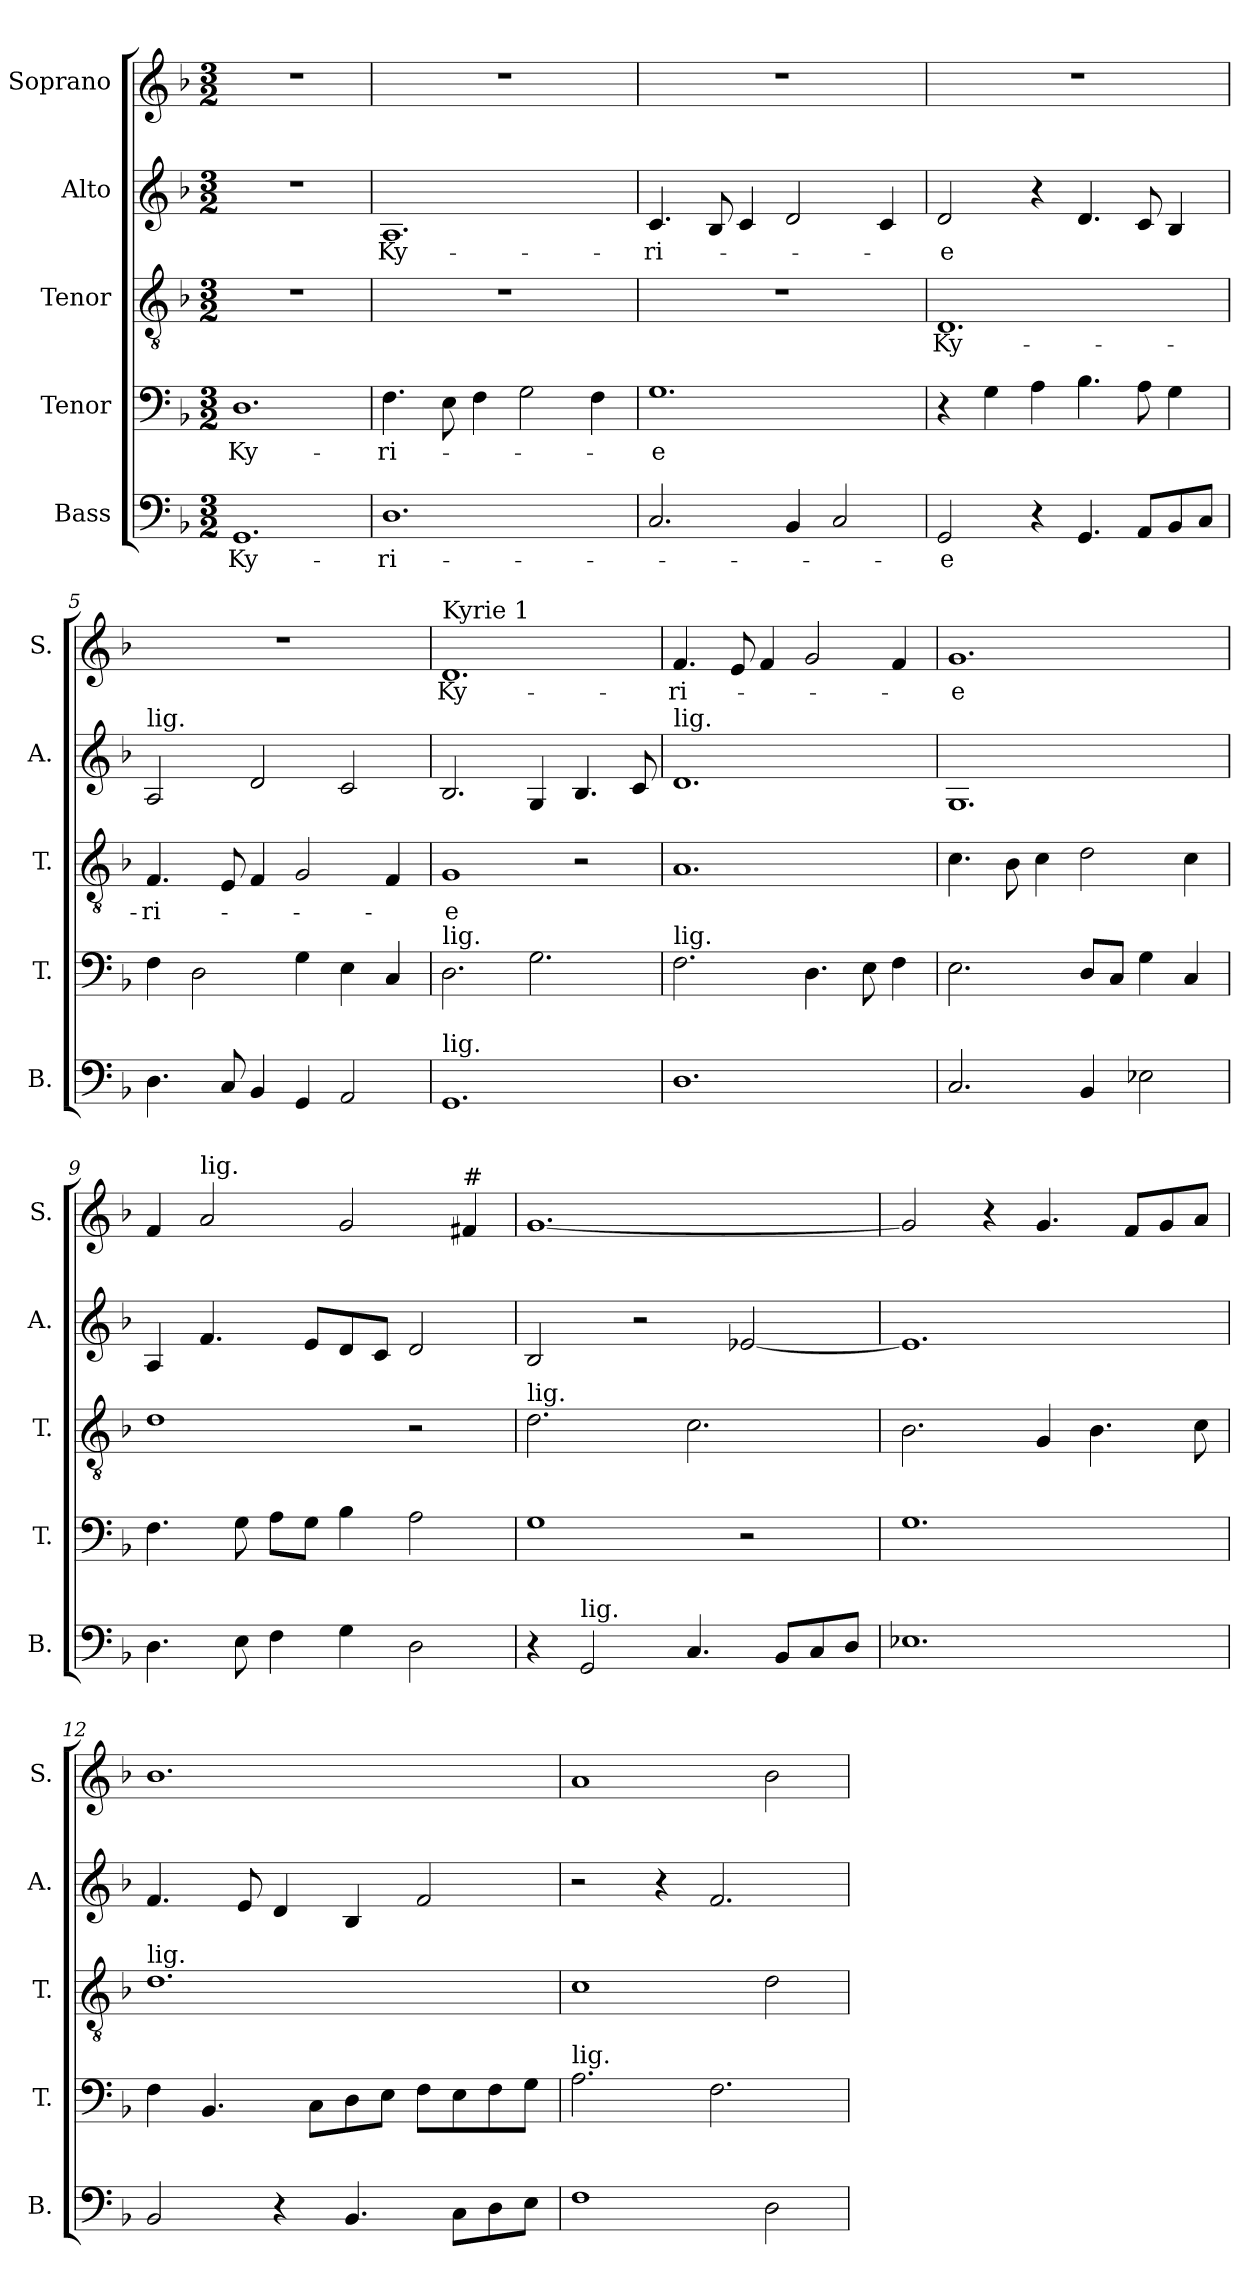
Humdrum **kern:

**kern	**text	**kern	**text	**kern	**text	**kern	**text	**kern	**text
*part5	*part5	*part4	*part4	*part3	*part3	*part2	*part2	*part1	*part1
*staff5	*staff5	*staff4	*staff4	*staff3	*staff3	*staff2	*staff2	*staff1	*staff1
*I"Bass	*	*I"Tenor	*	*I"Tenor	*	*I"Alto	*	*I"Soprano	*
*I'B.	*	*I'T.	*	*I'T.	*	*I'A.	*	*I'S.	*
*clefF4	*	*clefF4	*	*clefGv2	*	*clefG2	*	*clefG2	*
*k[b-]	*	*k[b-]	*	*k[b-]	*	*k[b-]	*	*k[b-]	*
*M3/2	*	*M3/2	*	*M3/2	*	*M3/2	*	*M3/2	*
=1	=1	=1	=1	=1	=1	=1	=1	=1	=1
!	!LO:LY:b	!	!LO:LY:b	!	!	!	!	!	!
1.GG	Ky-	1.D	Ky-	1.r	.	1.r	.	1.r	.
=2	=2	=2	=2	=2	=2	=2	=2	=2	=2
!	!LO:LY:b	!	!LO:LY:b	!	!	!	!LO:LY:b	!	!
1.D	-ri-	4.F\	-ri-	1.r	.	1.A	Ky-	1.r	.
.	.	8E\	.	.	.	.	.	.	.
.	.	4F\	.	.	.	.	.	.	.
.	.	2G\	.	.	.	.	.	.	.
.	.	4F\	.	.	.	.	.	.	.
=3	=3	=3	=3	=3	=3	=3	=3	=3	=3
!	!	!	!LO:LY:b	!	!	!	!LO:LY:b	!	!
2.C/	.	1.G	-e	1.r	.	4.c/	-ri-	1.r	.
.	.	.	.	.	.	8B-/	.	.	.
.	.	.	.	.	.	4c/	.	.	.
4BB-/	.	.	.	.	.	2d/	.	.	.
2C/	.	.	.	.	.	.	.	.	.
.	.	.	.	.	.	4c/	.	.	.
=4	=4	=4	=4	=4	=4	=4	=4	=4	=4
!	!LO:LY:b	!	!	!	!LO:LY:b	!	!LO:LY:b	!	!
2GG/	-e	4r	.	1.D	Ky-	2d/	-e	1.r	.
.	.	4G\	.	.	.	.	.	.	.
4r	.	4A\	.	.	.	4r	.	.	.
4.GG/	.	4.B-\	.	.	.	4.d/	.	.	.
8AA/L	.	8A\	.	.	.	8c/	.	.	.
8BB-/	.	4G\	.	.	.	4B-/	.	.	.
8C/J	.	.	.	.	.	.	.	.	.
=5	=5	=5	=5	=5	=5	=5	=5	=5	=5
!	!	!	!	!	!	!LO:TX:a:t=lig.	!	!	!
!	!	!	!	!	!LO:LY:b	!	!	!	!
4.D\	.	4F\	.	4.F/	-ri-	2A/	.	1.r	.
.	.	2D\	.	.	.	.	.	.	.
8C/	.	.	.	8E/	.	.	.	.	.
4BB-/	.	.	.	4F/	.	2d/	.	.	.
4GG/	.	4G\	.	2G/	.	.	.	.	.
2AA/	.	4E\	.	.	.	2c/	.	.	.
.	.	4C/	.	4F/	.	.	.	.	.
!!LO:LB:g=z
=6	=6	=6	=6	=6	=6	=6	=6	=6	=6
!	!	!	!	!	!	!	!	!LO:TX:a:t=Kyrie 1	!
!	!	!LO:TX:a:t=lig.	!	!	!	!	!	!	!
!LO:TX:a:t=lig.	!	!	!	!	!	!	!	!	!
!	!	!	!	!	!LO:LY:b	!	!	!	!LO:LY:b
1.GG	.	2.D\	.	1G	-e	2.B-/	.	1.d	Ky-
.	.	2.G\	.	.	.	4G/	.	.	.
.	.	.	.	2r	.	4.B-/	.	.	.
.	.	.	.	.	.	8c/	.	.	.
=7	=7	=7	=7	=7	=7	=7	=7	=7	=7
!	!	!	!	!	!	!LO:TX:a:t=lig.	!	!	!
!	!	!LO:TX:a:t=lig.	!	!	!	!	!	!	!
!	!	!	!	!	!	!	!	!	!LO:LY:b
1.D	.	2.F\	.	1.A	.	1.d	.	4.f/	-ri-
.	.	.	.	.	.	.	.	8e/	.
.	.	.	.	.	.	.	.	4f/	.
.	.	4.D\	.	.	.	.	.	2g/	.
.	.	8E\	.	.	.	.	.	.	.
.	.	4F\	.	.	.	.	.	4f/	.
=8	=8	=8	=8	=8	=8	=8	=8	=8	=8
!	!	!	!	!	!	!	!	!	!LO:LY:b
2.C/	.	2.E\	.	4.c\	.	1.G	.	1.g	-e
.	.	.	.	8B-\	.	.	.	.	.
.	.	.	.	4c\	.	.	.	.	.
4BB-/	.	8D/L	.	2d\	.	.	.	.	.
.	.	8C/J	.	.	.	.	.	.	.
2E-X\	.	4G\	.	.	.	.	.	.	.
.	.	4C/	.	4c\	.	.	.	.	.
=9	=9	=9	=9	=9	=9	=9	=9	=9	=9
4.D\	.	4.F\	.	1d	.	4A/	.	4f/	.
!	!	!	!	!	!	!	!	!LO:TX:a:t=lig.	!
.	.	.	.	.	.	4.f/	.	2a/	.
8E\	.	8G\	.	.	.	.	.	.	.
4F\	.	8A\L	.	.	.	.	.	.	.
.	.	8G\J	.	.	.	8e/L	.	.	.
4G\	.	4B-\	.	.	.	8d/	.	2g/	.
.	.	.	.	.	.	8c/J	.	.	.
2D\	.	2A\	.	2r	.	2d/	.	.	.
!	!	!	!	!	!	!	!	!LO:TX:a:t=#	!
.	.	.	.	.	.	.	.	4f#X/	.
!!LO:PB:g=z
=10	=10	=10	=10	=10	=10	=10	=10	=10	=10
!	!	!	!	!LO:TX:a:t=lig.	!	!	!	!	!
4r	.	1G	.	2.d\	.	2B-/	.	[1.g	.
!LO:TX:a:t=lig.	!	!	!	!	!	!	!	!	!
2GG/	.	.	.	.	.	.	.	.	.
.	.	.	.	.	.	2r	.	.	.
4.C/	.	.	.	2.c\	.	.	.	.	.
.	.	2r	.	.	.	[2e-X/	.	.	.
8BB-/L	.	.	.	.	.	.	.	.	.
8C/	.	.	.	.	.	.	.	.	.
8D/J	.	.	.	.	.	.	.	.	.
=11	=11	=11	=11	=11	=11	=11	=11	=11	=11
1.E-X	.	1.G	.	2.B-\	.	1.e-]	.	2g/]	.
.	.	.	.	.	.	.	.	4r	.
.	.	.	.	4G/	.	.	.	4.g/	.
.	.	.	.	4.B-\	.	.	.	.	.
.	.	.	.	.	.	.	.	8f/L	.
.	.	.	.	.	.	.	.	8g/	.
.	.	.	.	8c\	.	.	.	8a/J	.
=12	=12	=12	=12	=12	=12	=12	=12	=12	=12
!	!	!	!	!LO:TX:a:t=lig.	!	!	!	!	!
2BB-/	.	4F\	.	1.d	.	4.f/	.	1.b-	.
.	.	4.BB-/	.	.	.	.	.	.	.
.	.	.	.	.	.	8e/	.	.	.
4r	.	.	.	.	.	4d/	.	.	.
.	.	8C\L	.	.	.	.	.	.	.
4.BB-/	.	8D\	.	.	.	4B-/	.	.	.
.	.	8E\J	.	.	.	.	.	.	.
.	.	8F\L	.	.	.	2f/	.	.	.
8C\L	.	8E\	.	.	.	.	.	.	.
8D\	.	8F\	.	.	.	.	.	.	.
8E\J	.	8G\J	.	.	.	.	.	.	.
=13	=13	=13	=13	=13	=13	=13	=13	=13	=13
!	!	!LO:TX:a:t=lig.	!	!	!	!	!	!	!
1F	.	2.A\	.	1c	.	2r	.	1a	.
.	.	.	.	.	.	4r	.	.	.
.	.	2.F\	.	.	.	2.f/	.	.	.
2D\	.	.	.	2d\	.	.	.	2b-\	.
=	=	=	=	=	=	=	=	=	=
*-	*-	*-	*-	*-	*-	*-	*-	*-	*-
